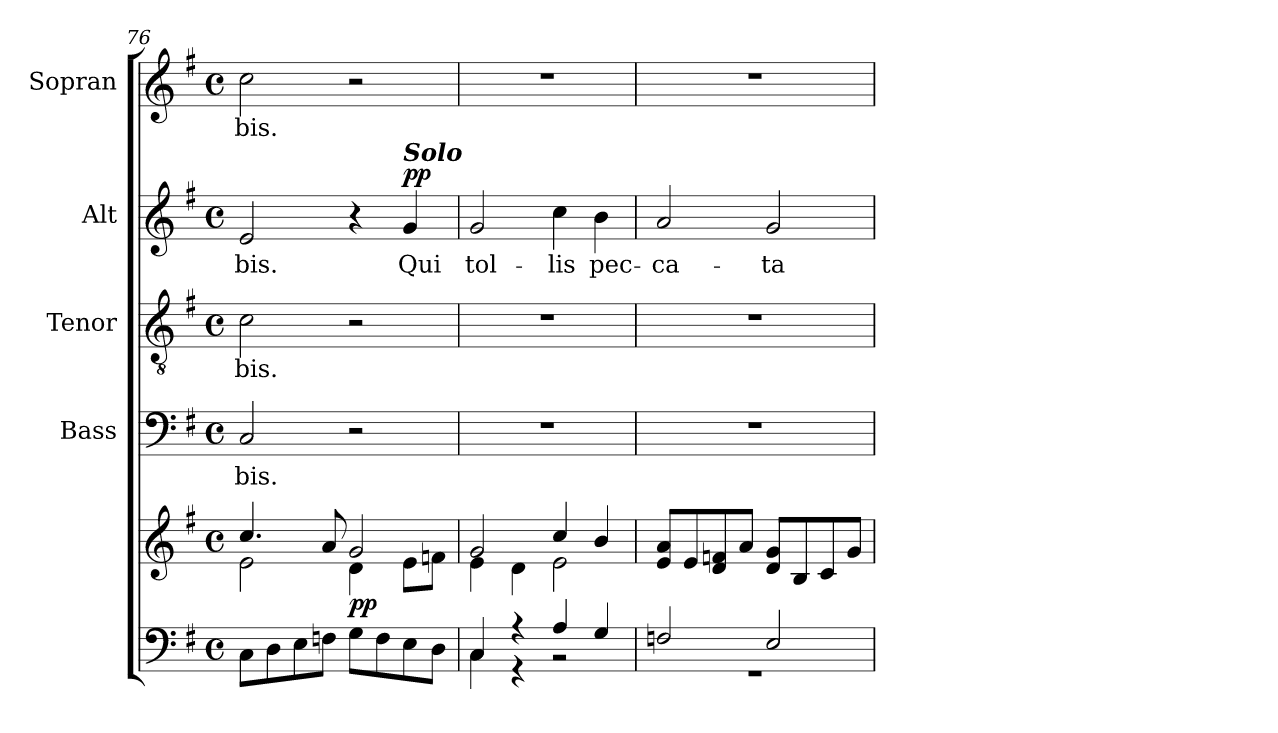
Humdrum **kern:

**kern	**kern	**dynam	**kern	**text	**kern	**text	**kern	**text	**dynam	**kern	**text
*part5	*part5	*part5	*part4	*part4	*part3	*part3	*part2	*part2	*part2	*part1	*part1
*staff6	*staff5	*staff5/6	*staff4	*staff4	*staff3	*staff3	*staff2	*staff2	*staff2	*staff1	*staff1
*	*	*	*I"Bass	*	*I"Tenor	*	*I"Alt	*	*	*I"Sopran	*
*	*	*	*I'B.	*	*I'T.	*	*I'A.	*	*	*I'S.	*
*clefF4	*clefG2	*	*clefF4	*	*clefGv2	*	*clefG2	*	*	*clefG2	*
*k[f#]	*k[f#]	*	*k[f#]	*	*k[f#]	*	*k[f#]	*	*	*k[f#]	*
*G:	*G:	*	*G:	*	*G:	*	*G:	*	*	*G:	*
*M4/4	*M4/4	*	*M4/4	*	*M4/4	*	*M4/4	*	*	*M4/4	*
*met(c)	*met(c)	*	*met(c)	*	*met(c)	*	*met(c)	*	*	*met(c)	*
=76	=76	=76	=76	=76	=76	=76	=76	=76	=76	=76	=76
*	*^	*	*	*	*	*	*	*	*	*	*
!	!	!	!	!	!LO:LY:b	!	!LO:LY:b	!	!LO:LY:b	!	!	!LO:LY:b
8C\L	4.cc/	2e\	.	2C/	-bis.	2c\	-bis.	2e/	-bis.	.	2cc\	-bis.
8D\	.	.	.	.	.	.	.	.	.	.	.	.
8E\	.	.	.	.	.	.	.	.	.	.	.	.
8Fn\J	8a/	.	.	.	.	.	.	.	.	.	.	.
!	!	!	!LO:DY:b	!	!	!	!	!	!	!	!	!
8G\L	2g/	4d\	pp	2r	.	2r	.	4r	.	.	2r	.
8F\	.	.	.	.	.	.	.	.	.	.	.	.
!	!	!	!	!	!	!	!	!LO:TX:a:Bi:t=Solo	!	!	!	!
!	!	!	!	!	!	!	!	!	!LO:LY:b	!LO:DY:a	!	!
8E\	.	8e\L	.	.	.	.	.	4g/	Qui	pp	.	.
8D\J	.	8fn\J	.	.	.	.	.	.	.	.	.	.
!!LO:LB:g=z
=77	=77	=77	=77	=77	=77	=77	=77	=77	=77	=77	=77	=77
*^	*	*	*	*	*	*	*	*	*	*	*	*
!	!	!	!	!	!	!	!	!	!	!LO:LY:b	!	!	!
4C/	4C\	2g/	4e\	.	1r	.	1r	.	2g/	tol-	.	1r	.
4r	4r	.	4d\	.	.	.	.	.	.	.	.	.	.
!	!	!	!	!	!	!	!	!	!	!LO:LY:b	!	!	!
4A/	2rBB	4cc/	2e\	.	.	.	.	.	4cc\	-lis	.	.	.
!	!	!	!	!	!	!	!	!	!	!LO:LY:b	!	!	!
4G/	.	4b/	.	.	.	.	.	.	4b\	pec-	.	.	.
*	*	*v	*v	*	*	*	*	*	*	*	*	*	*
=78	=78	=78	=78	=78	=78	=78	=78	=78	=78	=78	=78	=78
!	!	!	!	!	!	!	!	!	!LO:LY:b	!	!	!
2Fn/	1rGG	8e/ 8a/L	.	1r	.	1r	.	2a/	-ca-	.	1r	.
.	.	8e/	.	.	.	.	.	.	.	.	.	.
.	.	8d/ 8fn/	.	.	.	.	.	.	.	.	.	.
.	.	8a/J	.	.	.	.	.	.	.	.	.	.
!	!	!	!	!	!	!	!	!	!LO:LY:b	!	!	!
2E/	.	8d/ 8g/L	.	.	.	.	.	2g/	-ta	.	.	.
.	.	8B/	.	.	.	.	.	.	.	.	.	.
.	.	8c/	.	.	.	.	.	.	.	.	.	.
.	.	8g/J	.	.	.	.	.	.	.	.	.	.
*v	*v	*	*	*	*	*	*	*	*	*	*	*
=	=	=	=	=	=	=	=	=	=	=	=
*-	*-	*-	*-	*-	*-	*-	*-	*-	*-	*-	*-
